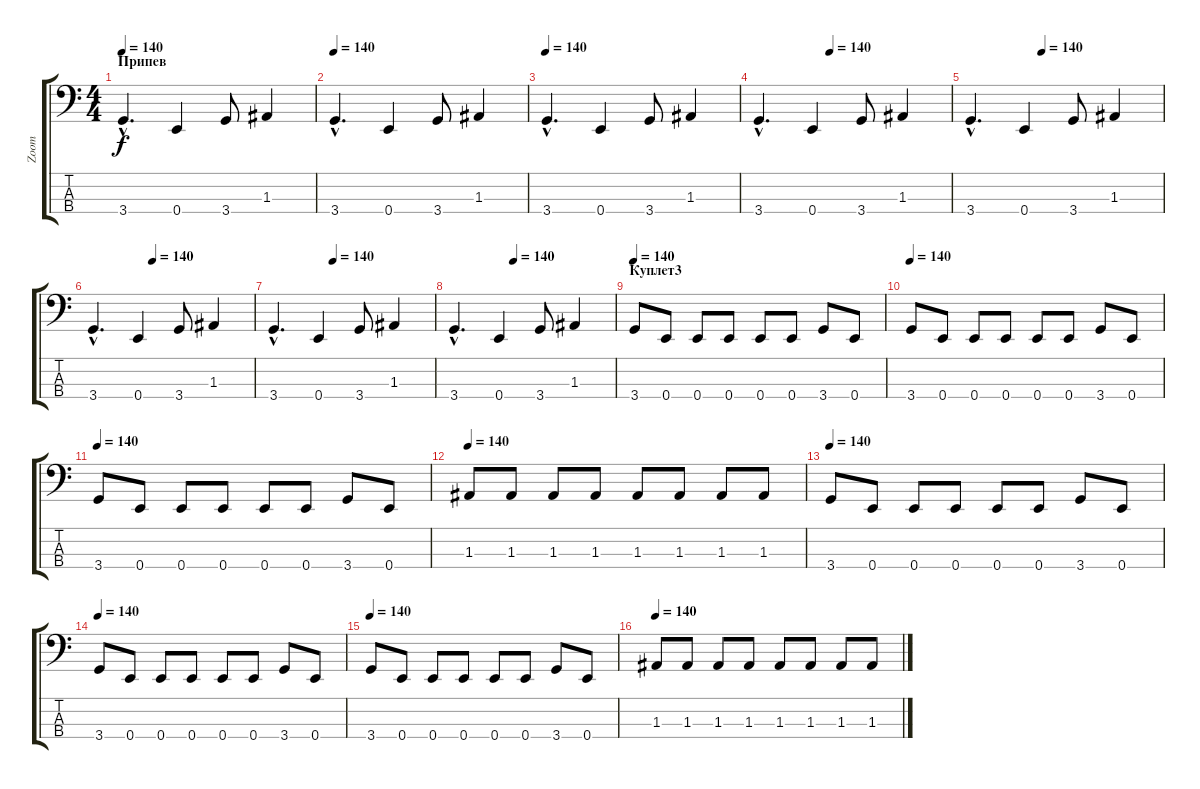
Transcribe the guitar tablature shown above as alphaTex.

\track ("Zoom" "Zoom") {instrument electricbassfinger}
\staff {score tabs}
\tuning (G2 D2 A1 E1) {hide}
\ts (4 4)
\section ("" "Припев")
\tempo 140
\clef f4
\ks c
3.4{hac}.4{d dy f} 0.4.4 3.4.8 1.3.4 |
\tempo 140
3.4{hac}.4{d} 0.4.4 3.4.8 1.3.4 |
\tempo 140
3.4{hac}.4{d} 0.4.4 3.4.8 1.3.4 |
\tempo (140 0.375)
3.4{hac}.4{d} 0.4.4 3.4.8 1.3.4 |
\tempo (140 0.375)
3.4{hac}.4{d} 0.4.4 3.4.8 1.3.4 |
\tempo (140 0.375)
3.4{hac}.4{d} 0.4.4 3.4.8 1.3.4 |
\tempo (140 0.375)
3.4{hac}.4{d} 0.4.4 3.4.8 1.3.4 |
\tempo (140 0.375)
3.4{hac}.4{d} 0.4.4 3.4.8 1.3.4 |
\section ("" "Куплет3")
\tempo 140
3.4.8 0.4.8 0.4.8 0.4.8 0.4.8 0.4.8 3.4.8 0.4.8 |
\tempo 140
3.4.8 0.4.8 0.4.8 0.4.8 0.4.8 0.4.8 3.4.8 0.4.8 |
\tempo 140
3.4.8 0.4.8 0.4.8 0.4.8 0.4.8 0.4.8 3.4.8 0.4.8 |
\tempo 140
1.3.8 1.3.8 1.3.8 1.3.8 1.3.8 1.3.8 1.3.8 1.3.8 |
\tempo 140
3.4.8 0.4.8 0.4.8 0.4.8 0.4.8 0.4.8 3.4.8 0.4.8 |
\tempo 140
3.4.8 0.4.8 0.4.8 0.4.8 0.4.8 0.4.8 3.4.8 0.4.8 |
\tempo 140
3.4.8 0.4.8 0.4.8 0.4.8 0.4.8 0.4.8 3.4.8 0.4.8 |
\tempo 140
1.3.8 1.3.8 1.3.8 1.3.8 1.3.8 1.3.8 1.3.8 1.3.8
